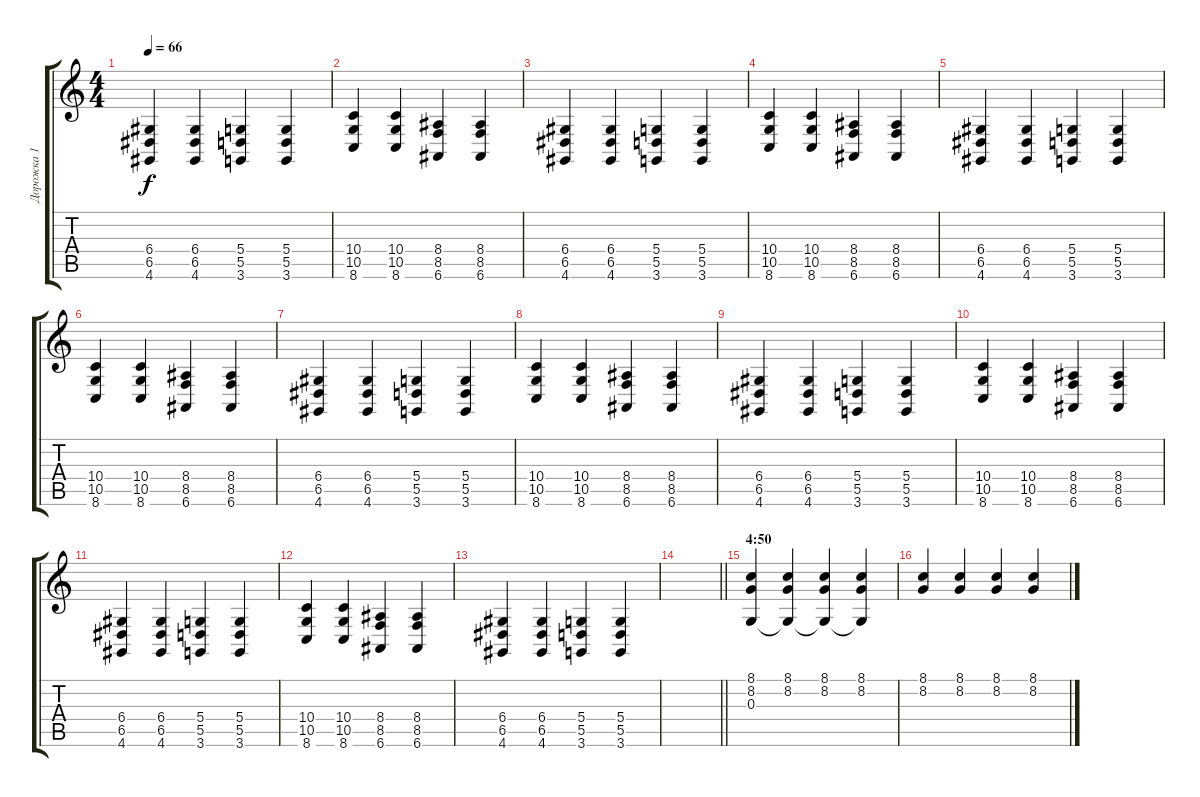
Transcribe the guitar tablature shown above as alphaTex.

\track ("Дорожка 1" "Дорожка 1") {instrument acousticgrandpiano}
\staff {score tabs}
\tuning (E4 B3 G3 D3 A2 E2) {hide}
\ts (4 4)
\tempo 66
\clef g2
\ks c
(6.4 6.5 4.6).4{dy f} (6.4 6.5 4.6).4 (5.4 5.5 3.6).4 (5.4 5.5 3.6).4 |
(10.4 10.5 8.6).4 (10.4 10.5 8.6).4 (8.4 8.5 6.6).4 (8.4 8.5 6.6).4 |
(6.4 6.5 4.6).4 (6.4 6.5 4.6).4 (5.4 5.5 3.6).4 (5.4 5.5 3.6).4 |
(10.4 10.5 8.6).4 (10.4 10.5 8.6).4 (8.4 8.5 6.6).4 (8.4 8.5 6.6).4 |
(6.4 6.5 4.6).4 (6.4 6.5 4.6).4 (5.4 5.5 3.6).4 (5.4 5.5 3.6).4 |
(10.4 10.5 8.6).4 (10.4 10.5 8.6).4 (8.4 8.5 6.6).4 (8.4 8.5 6.6).4 |
(6.4 6.5 4.6).4 (6.4 6.5 4.6).4 (5.4 5.5 3.6).4 (5.4 5.5 3.6).4 |
(10.4 10.5 8.6).4 (10.4 10.5 8.6).4 (8.4 8.5 6.6).4 (8.4 8.5 6.6).4 |
(6.4 6.5 4.6).4 (6.4 6.5 4.6).4 (5.4 5.5 3.6).4 (5.4 5.5 3.6).4 |
(10.4 10.5 8.6).4 (10.4 10.5 8.6).4 (8.4 8.5 6.6).4 (8.4 8.5 6.6).4 |
(6.4 6.5 4.6).4 (6.4 6.5 4.6).4 (5.4 5.5 3.6).4 (5.4 5.5 3.6).4 |
(10.4 10.5 8.6).4 (10.4 10.5 8.6).4 (8.4 8.5 6.6).4 (8.4 8.5 6.6).4 |
(6.4 6.5 4.6).4 (6.4 6.5 4.6).4 (5.4 5.5 3.6).4 (5.4 5.5 3.6).4 |
\barLineRight lightlight
|
\section ("" "4:50")
(8.1 8.2 0.3).4 (8.1 8.2 0.3{t}).4 (8.1 8.2 0.3{t}).4 (8.1 8.2 0.3{t}).4 |
(8.1 8.2).4 (8.1 8.2).4 (8.1 8.2).4 (8.1 8.2).4
